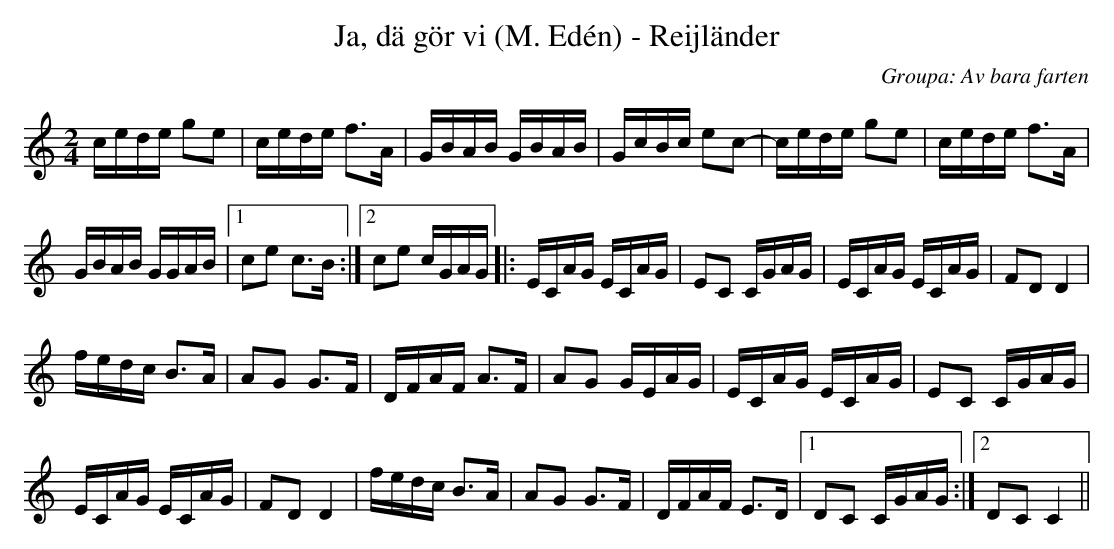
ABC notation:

X:1
T:Ja, dä gör vi (M. Edén) - Reijländer
C:Groupa: Av bara farten
M:2/4
L:1/16
K:C
cede g2e2|cede f3A|\
GBAB GBAB|GcBc e2c2-|\
cede g2e2|cede f3A|
GBAB GGAB|1 c2e2 c3B:|2 c2e2 cGAG\
|:ECAG ECAG|E2C2 CGAG|\
ECAG ECAG|F2D2 D4|
fedc B3A|A2G2 G3F|\
DFAF A3F|A2G2 GEAG|\
ECAG ECAG|E2C2 CGAG|
ECAG ECAG|F2D2 D4|\
fedc B3A|A2G2 G3F|\
DFAF E3D|1 D2C2 CGAG:|2 D2C2 C4||
